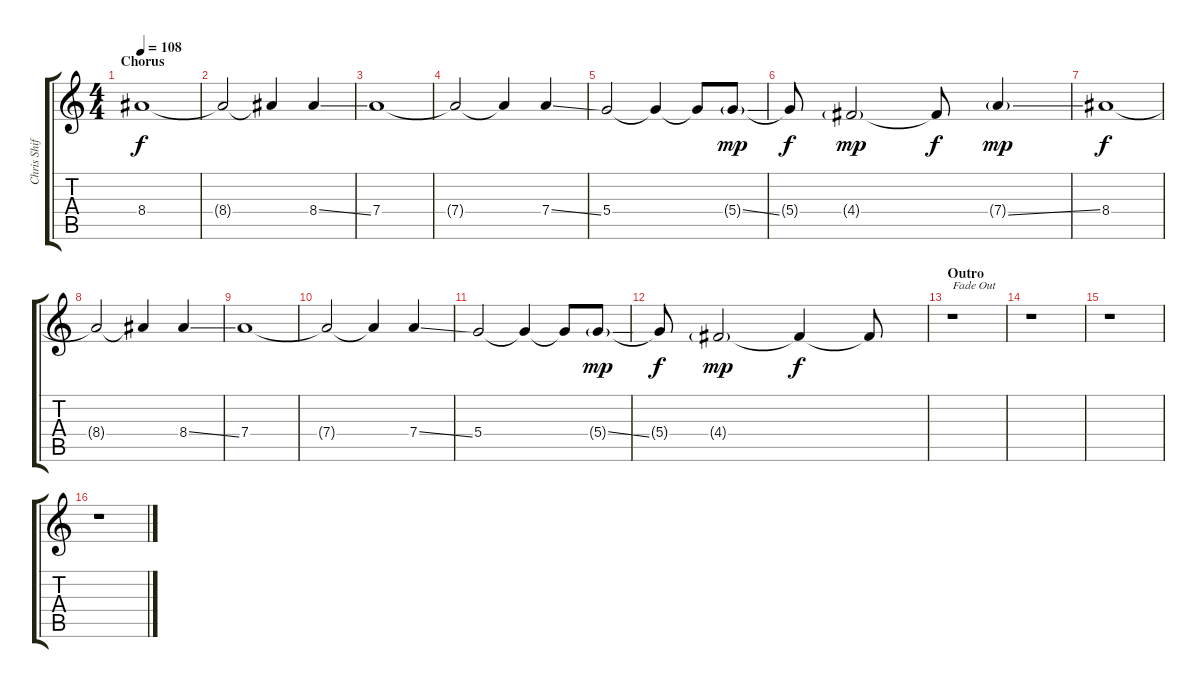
\track ("Chris Shifflet (Guitar overdriven)" "Chris Shif") {instrument overdrivenguitar}
\staff {score tabs}
\tuning (E4 B3 G3 D3 A2 E2) {hide}
\ts (4 4)
\section ("" "Chorus")
\tempo 108
\clef g2
\ks c
8.4.1{dy f} |
8.4{t}.2 8.4{t}.4 8.4{ss}.4 |
7.4.1 |
7.4{t}.2 7.4{t}.4 7.4{ss}.4 |
5.4.2 5.4{t}.4 5.4{t}.8 5.4{ss g}.8{dy mp} |
5.4{t}.8{dy f} 4.4{g}.2{dy mp} 4.4{t}.8{dy f} 7.4{ss g}.4{dy mp} |
8.4.1{dy f} |
8.4{t}.2 8.4{t}.4 8.4{ss}.4 |
7.4.1 |
7.4{t}.2 7.4{t}.4 7.4{ss}.4 |
5.4.2 5.4{t}.4 5.4{t}.8 5.4{ss g}.8{dy mp} |
5.4{t}.8{dy f} 4.4{g}.2{dy mp} 4.4{t}.4{dy f} 4.4{t}.8 |
\section ("" "Outro")
r.1{txt "Fade Out"} |
r.1 |
r.1 |
r.1
